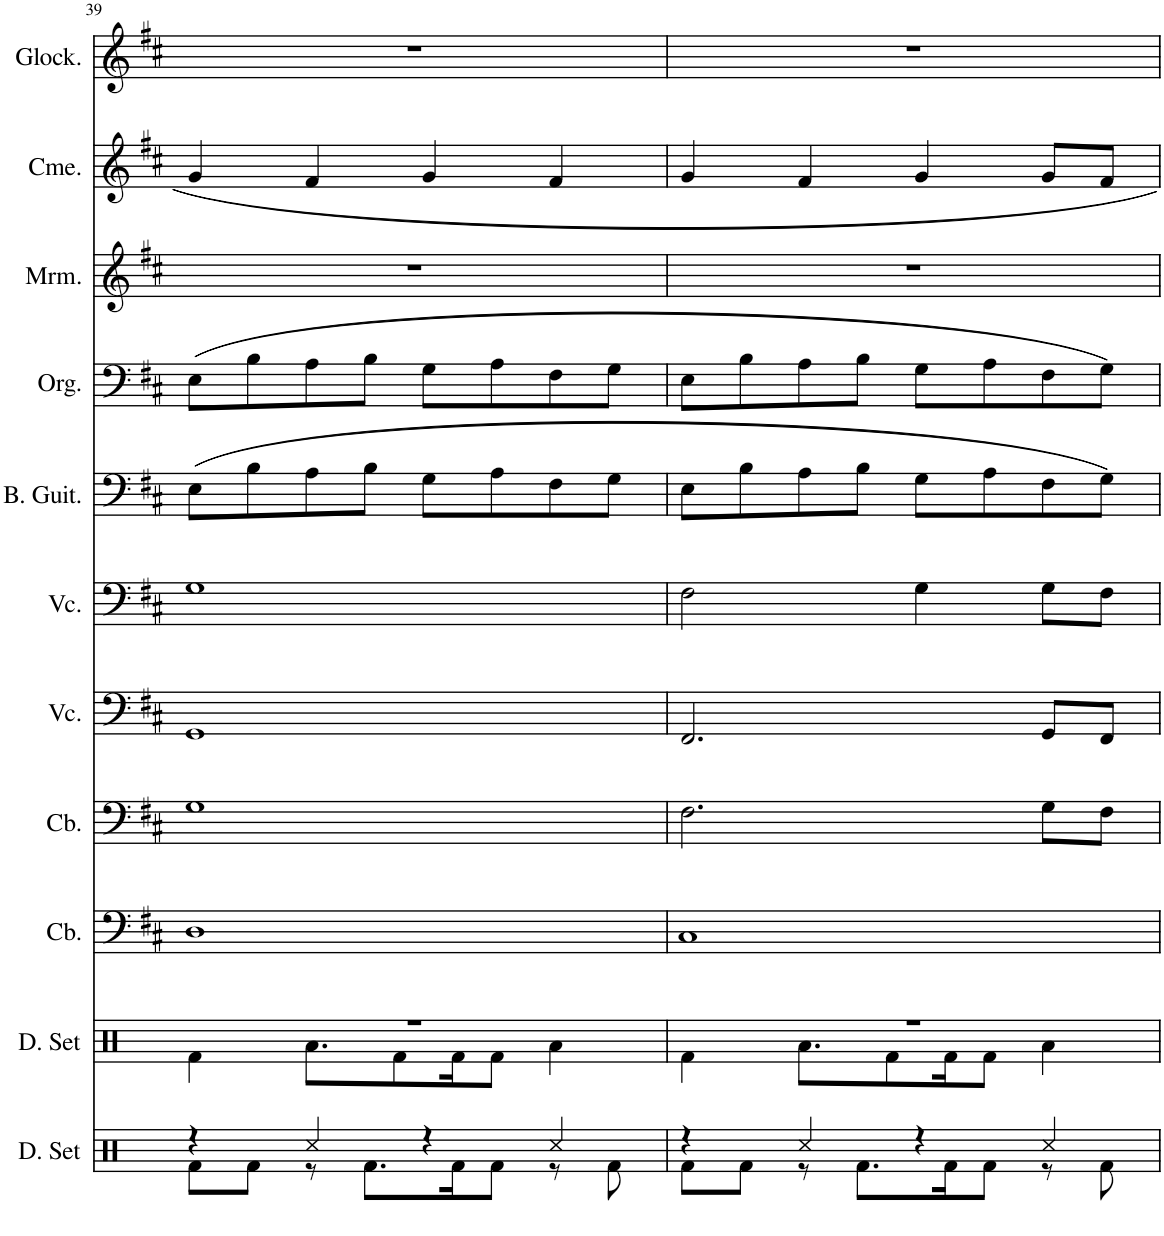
**kern	**kern	**kern	**kern	**kern	**kern	**kern	**kern	**kern	**kern	**kern
*part11	*part10	*part9	*part8	*part7	*part6	*part5	*part4	*part3	*part2	*part1
*staff11	*staff10	*staff9	*staff8	*staff7	*staff6	*staff5	*staff4	*staff3	*staff2	*staff1
*I"Drumset	*I"Drumset	*I"Contrabass	*I"Contrabass	*I"Violoncello	*I"Violoncello	*I"Bass Guitar	*I"Organ	*I"Marimba	*I"Chimes	*I"Glockenspiel
*I'D. Set	*I'D. Set	*I'Cb.	*I'Cb.	*I'Vc.	*I'Vc.	*I'B. Guit.	*I'Org.	*I'Mrm.	*I'Cme.	*I'Glock.
!!LO:PB:g=z
*clefX	*clefX	*clefF4	*clefF4	*clefF4	*clefF4	*clefF4	*clefF4	*clefG2	*clefG2	*clefG2
*	*	*Trd7c12	*Trd7c12	*	*	*Trd7c12	*	*	*	*Trd-14c-24
*k[]	*k[]	*k[f#c#]	*k[f#c#]	*k[f#c#]	*k[f#c#]	*k[f#c#]	*k[f#c#]	*k[f#c#]	*k[f#c#]	*k[f#c#]
*M4/4	*M4/4	*M4/4	*M4/4	*M4/4	*M4/4	*M4/4	*M4/4	*M4/4	*M4/4	*M4/4
=39	=39	=39	=39	=39	=39	=39	=39	=39	=39	=39
*^	*^	*	*	*	*	*	*	*	*	*
4r	8Rf\L	1r	4Rf\	1D	1G	1GG	1G	(8E\L	(8E\L	1r	4g/	1r
.	8Rf\J	.	.	.	.	.	.	8B\	8B\	.	.	.
4Rcc/	8r	.	8.Ra\L	.	.	.	.	8A\	8A\	.	4f#/	.
.	8.Rf\L	.	.	.	.	.	.	8B\J	8B\J	.	.	.
.	.	.	8Rf\	.	.	.	.	.	.	.	.	.
4r	.	.	.	.	.	.	.	8G\L	8G\L	.	4g/	.
.	16Rf\K	.	16Rf\K	.	.	.	.	.	.	.	.	.
.	8Rf\J	.	8Rf\J	.	.	.	.	8A\	8A\	.	.	.
4Rcc/	8r	.	4Ra\	.	.	.	.	8F#\	8F#\	.	4f#/	.
.	8Rf\	.	.	.	.	.	.	8G\J	8G\J	.	.	.
=40	=40	=40	=40	=40	=40	=40	=40	=40	=40	=40	=40	=40
4r	8Rf\L	1r	4Rf\	1C#	2.F#\	2.FF#/	2F#\	8E\L	8E\L	1r	4g/	1r
.	8Rf\J	.	.	.	.	.	.	8B\	8B\	.	.	.
4Rcc/	8r	.	8.Ra\L	.	.	.	.	8A\	8A\	.	4f#/	.
.	8.Rf\L	.	.	.	.	.	.	8B\J	8B\J	.	.	.
.	.	.	8Rf\	.	.	.	.	.	.	.	.	.
4r	.	.	.	.	.	.	4G\	8G\L	8G\L	.	4g/	.
.	16Rf\K	.	16Rf\K	.	.	.	.	.	.	.	.	.
.	8Rf\J	.	8Rf\J	.	.	.	.	8A\	8A\	.	.	.
4Rcc/	8r	.	4Ra\	.	8G\L	8GG/L	8G\L	8F#\	8F#\	.	8g/L	.
.	8Rf\	.	.	.	8F#\J	8FF#/J	8F#\J	8G\J)	8G\J)	.	8f#/J	.
*v	*v	*	*	*	*	*	*	*	*	*	*	*
*	*v	*v	*	*	*	*	*	*	*	*	*
=	=	=	=	=	=	=	=	=	=	=
*-	*-	*-	*-	*-	*-	*-	*-	*-	*-	*-
